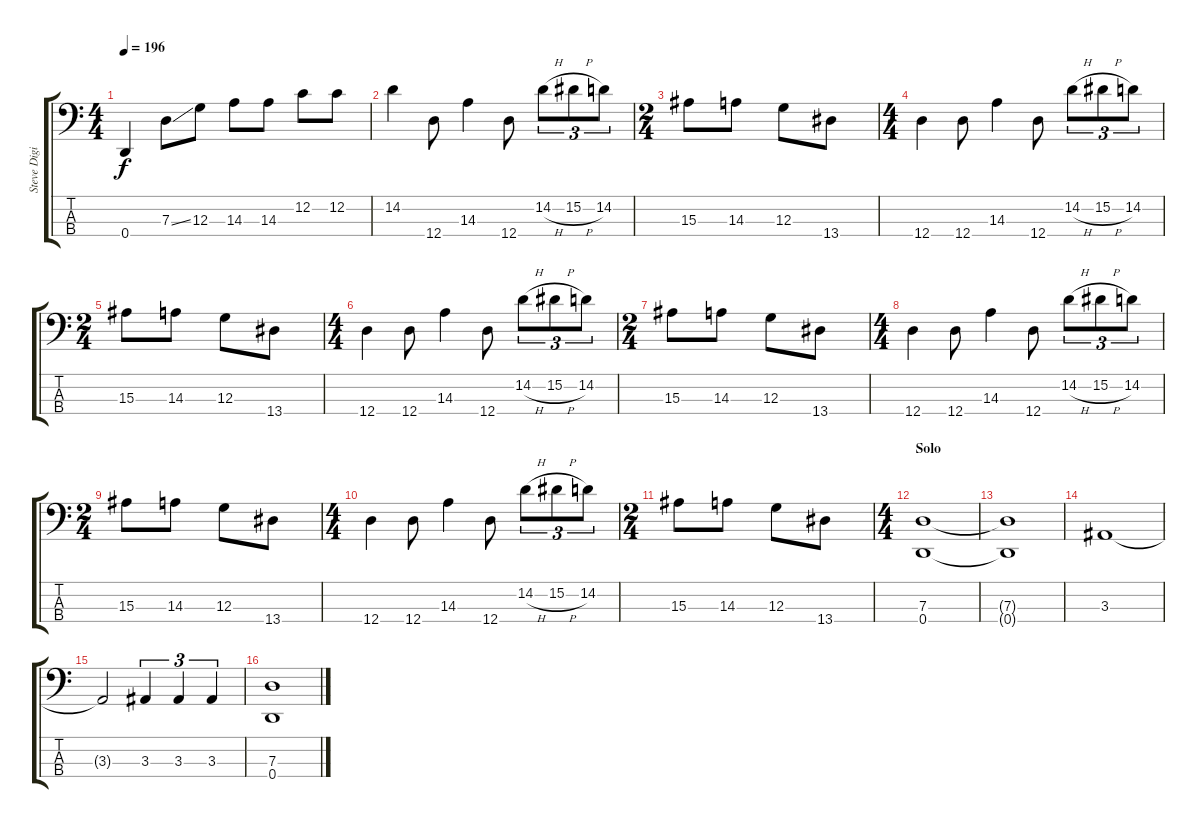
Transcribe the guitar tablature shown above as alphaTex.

\track ("Steve Digiorgio - Bass Guitar" "Steve Digi") {instrument fretlessbass}
\staff {score tabs}
\tuning (F2 C2 G1 D1) {hide}
\ts (4 4)
\tempo 196
\clef f4
\ks c
0.4.4{dy f} 7.3{ss}.8 12.3.8 14.3.8 14.3.8 12.2.8 12.2.8 |
14.2.4 12.4.8 14.3.4 12.4.8 14.2{h}.8{tu (3 2)} 15.2{h}.8{tu (3 2)} 14.2.8{tu (3 2)} |
\ts (2 4)
15.3.8 14.3.8 12.3.8 13.4.8 |
\ts (4 4)
12.4.4 12.4.8 14.3.4 12.4.8 14.2{h}.8{tu (3 2)} 15.2{h}.8{tu (3 2)} 14.2.8{tu (3 2)} |
\ts (2 4)
15.3.8 14.3.8 12.3.8 13.4.8 |
\ts (4 4)
12.4.4 12.4.8 14.3.4 12.4.8 14.2{h}.8{tu (3 2)} 15.2{h}.8{tu (3 2)} 14.2.8{tu (3 2)} |
\ts (2 4)
15.3.8 14.3.8 12.3.8 13.4.8 |
\ts (4 4)
12.4.4 12.4.8 14.3.4 12.4.8 14.2{h}.8{tu (3 2)} 15.2{h}.8{tu (3 2)} 14.2.8{tu (3 2)} |
\ts (2 4)
15.3.8 14.3.8 12.3.8 13.4.8 |
\ts (4 4)
12.4.4 12.4.8 14.3.4 12.4.8 14.2{h}.8{tu (3 2)} 15.2{h}.8{tu (3 2)} 14.2.8{tu (3 2)} |
\ts (2 4)
15.3.8 14.3.8 12.3.8 13.4.8 |
\ts (4 4)
\section ("" "Solo")
(7.3 0.4).1 |
(7.3{t} 0.4{t}).1 |
3.3.1 |
3.3{t}.2 3.3.4{tu (3 2)} 3.3.4{tu (3 2)} 3.3.4{tu (3 2)} |
(7.3 0.4).1
